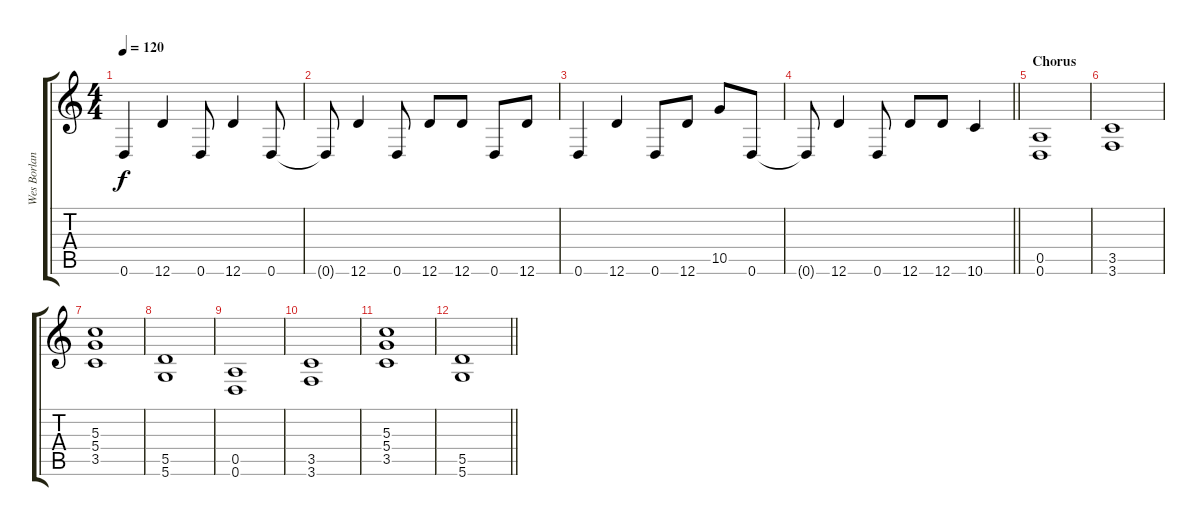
\track ("Wes Borland" "Wes Borlan") {instrument distortionguitar}
\staff {score tabs}
\tuning (E4 B3 G3 D3 A2 D2) {hide}
\ts (4 4)
\tempo 120
\clef g2
\ks c
0.6.4{dy f} 12.6.4 0.6.8 12.6.4 0.6.8 |
0.6{t}.8 12.6.4 0.6.8 12.6.8 12.6.8 0.6.8 12.6.8 |
0.6.4 12.6.4 0.6.8 12.6.8 10.5.8 0.6.8 |
\barLineRight lightlight
0.6{t}.8 12.6.4 0.6.8 12.6.8 12.6.8 10.6.4 |
\section ("" "Chorus")
(0.5 0.6).1 |
(3.5 3.6).1 |
(5.3 5.4 3.5).1 |
(5.5 5.6).1 |
(0.5 0.6).1 |
(3.5 3.6).1 |
(5.3 5.4 3.5).1 |
\barLineRight lightlight
(5.5 5.6).1
